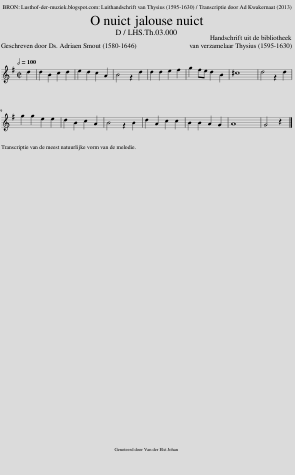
X:1
L:1/8
Q:1/2=100
M:2/2
I:linebreak $
K:G
U:s=!stemless!
V:1 treble
V:1
 d2 | d2 B2 c2 d2 | e2 d2 c2 A2 | B4 z2 d2 | d2 d2 e2 f2 | %5
 g2 fe d2 B2 | s^c8 | d4 z2 d2 |$ g2 g2 e2 e2 | d2 B2 c2 A2 | %10
 B4 z2 B2 | d2 A2 c2 c2 | B2 B2 A2 G2 | sA8 | G4 z2 |] %15
